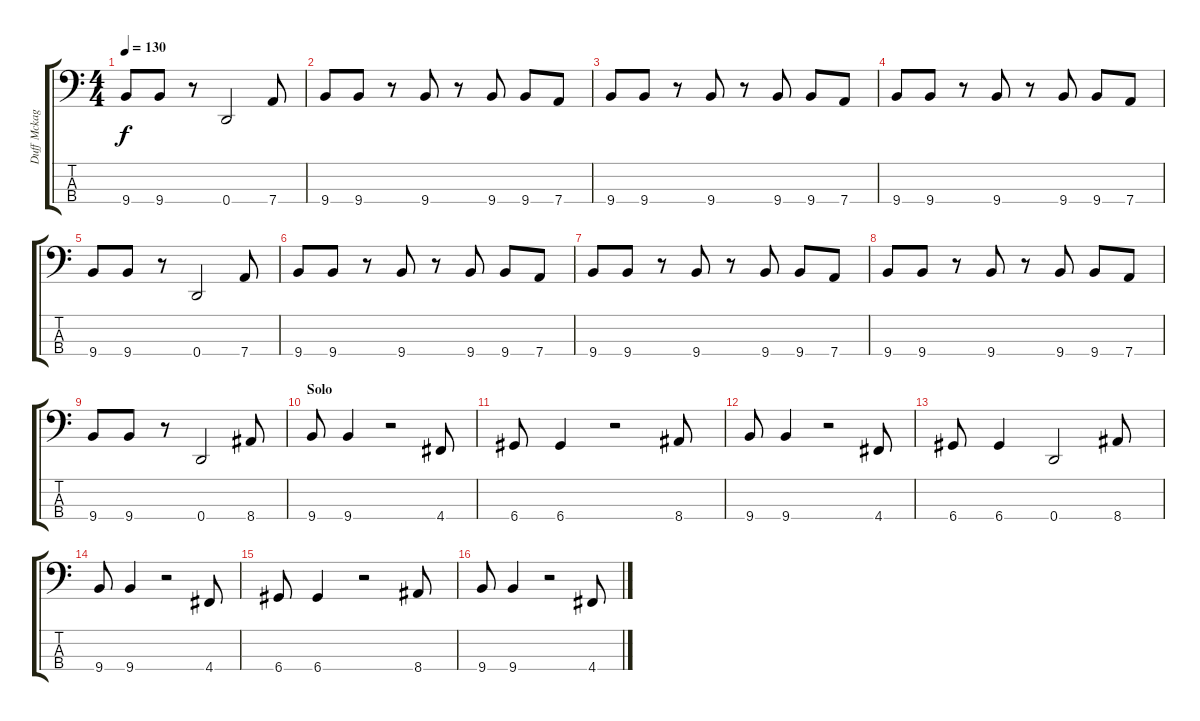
\track ("Duff Mckagan" "Duff Mckag") {instrument electricbasspick}
\staff {score tabs}
\tuning (G2 D2 A1 D1) {hide}
\ts (4 4)
\tempo 130
\clef f4
\ks c
9.4.8{dy f} 9.4.8 r.8 0.4.2 7.4.8 |
9.4.8 9.4.8 r.8 9.4.8 r.8 9.4.8 9.4.8 7.4.8 |
9.4.8 9.4.8 r.8 9.4.8 r.8 9.4.8 9.4.8 7.4.8 |
9.4.8 9.4.8 r.8 9.4.8 r.8 9.4.8 9.4.8 7.4.8 |
9.4.8 9.4.8 r.8 0.4.2 7.4.8 |
9.4.8 9.4.8 r.8 9.4.8 r.8 9.4.8 9.4.8 7.4.8 |
9.4.8 9.4.8 r.8 9.4.8 r.8 9.4.8 9.4.8 7.4.8 |
9.4.8 9.4.8 r.8 9.4.8 r.8 9.4.8 9.4.8 7.4.8 |
9.4.8 9.4.8 r.8 0.4.2 8.4.8 |
\section ("" "Solo")
9.4.8 9.4.4 r.2 4.4.8 |
6.4.8 6.4.4 r.2 8.4.8 |
9.4.8 9.4.4 r.2 4.4.8 |
6.4.8 6.4.4 0.4.2 8.4.8 |
9.4.8 9.4.4 r.2 4.4.8 |
6.4.8 6.4.4 r.2 8.4.8 |
9.4.8 9.4.4 r.2 4.4.8
